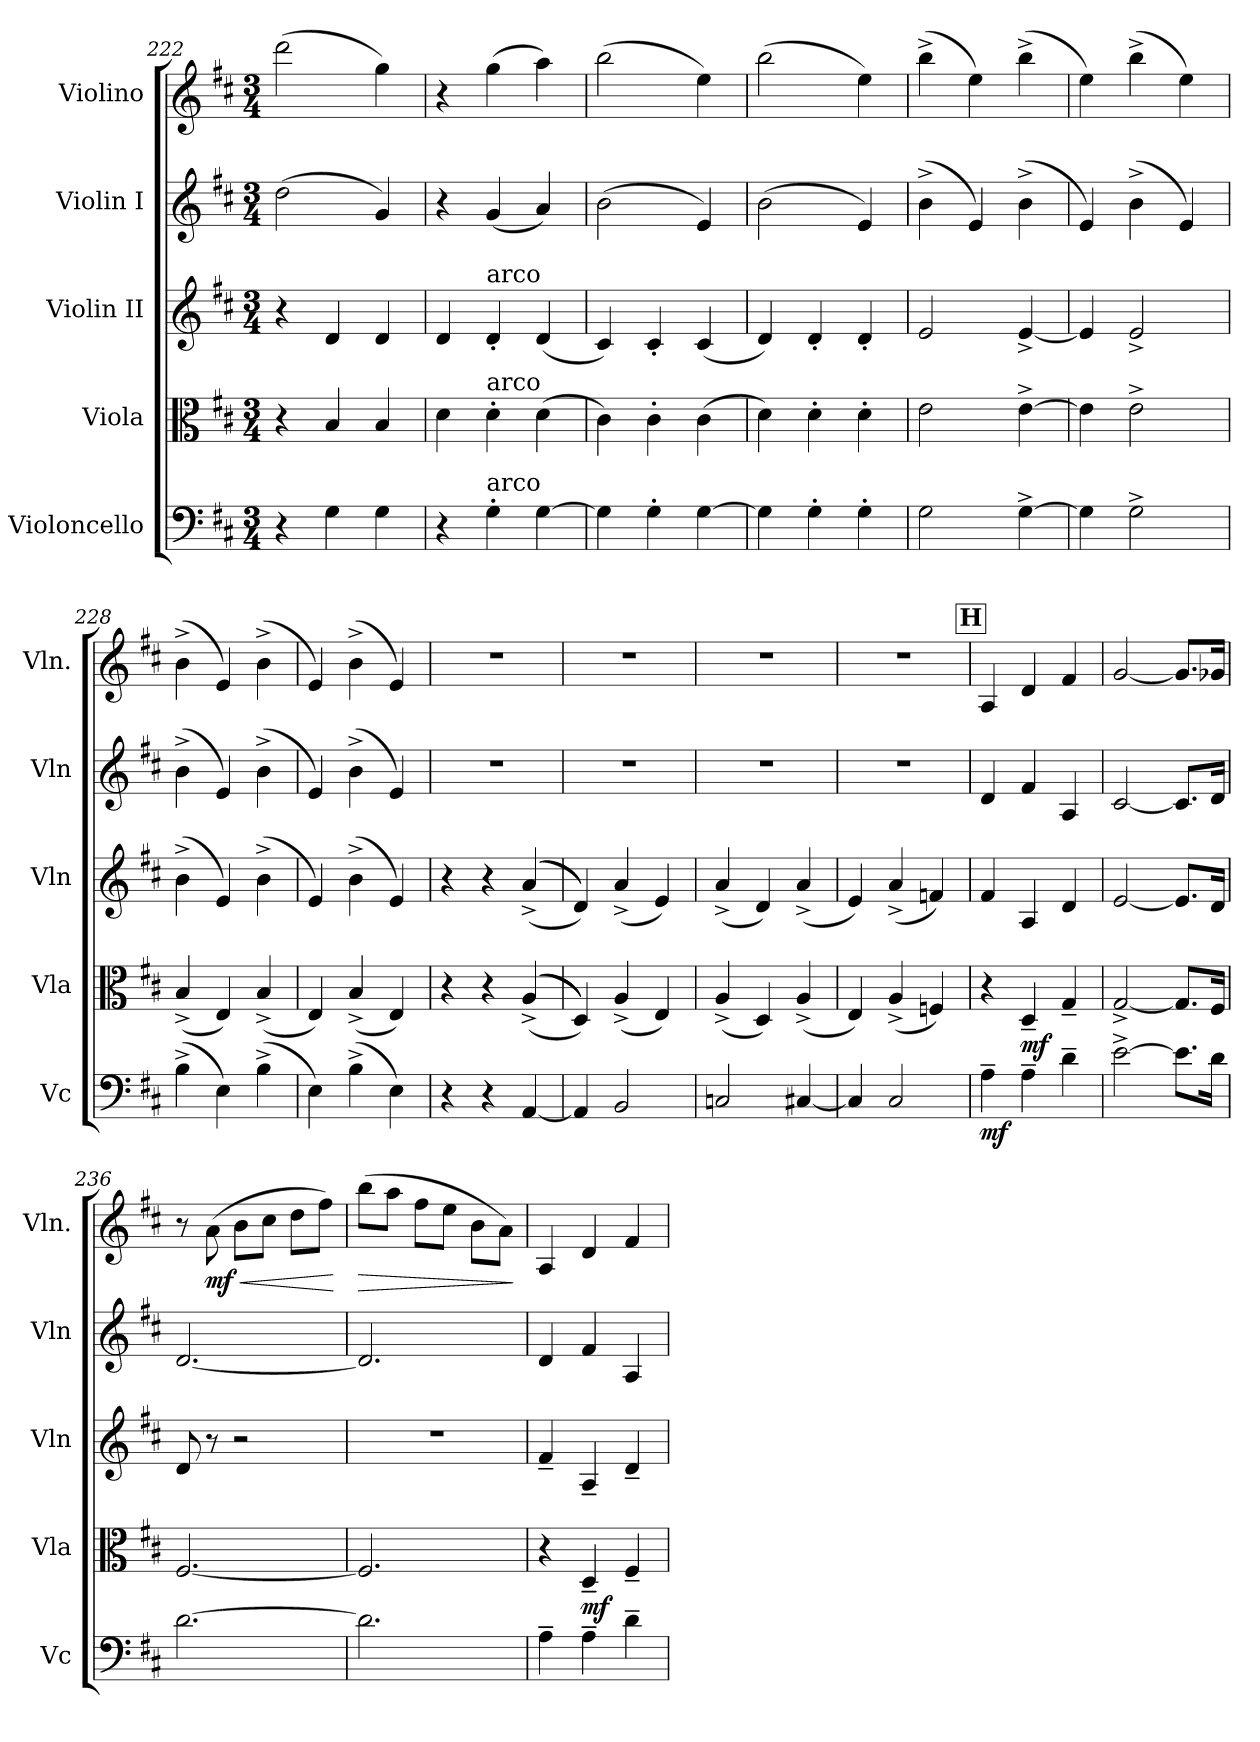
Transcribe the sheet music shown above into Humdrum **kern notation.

**kern	**dynam	**kern	**dynam	**kern	**kern	**kern	**dynam
*part5	*part5	*part4	*part4	*part3	*part2	*part1	*part1
*staff5	*staff5	*staff4	*staff4	*staff3	*staff2	*staff1	*staff1
*I"Violoncello	*	*I"Viola	*	*I"Violin II	*I"Violin I	*I"Violino	*
*I'Vc	*	*I'Vla	*	*I'Vln	*I'Vln	*I'Vln.	*
*clefF4	*	*clefC3	*	*clefG2	*clefG2	*clefG2	*
*k[f#c#]	*	*k[f#c#]	*	*k[f#c#]	*k[f#c#]	*k[f#c#]	*
*M3/4	*	*M3/4	*	*M3/4	*M3/4	*M3/4	*
=222	=222	=222	=222	=222	=222	=222	=222
4r	.	4r	.	4r	(2dd\	(2ddd\	.
4G\	.	4B/	.	4d/	.	.	.
4G\	.	4B/	.	4d/	4g/)	4gg\)	.
=223	=223	=223	=223	=223	=223	=223	=223
4r	.	4d\	.	4d/	4r	4r	.
!	!	!	!	!LO:TX:a:t=arco	!	!	!
!	!	!LO:TX:a:t=arco	!	!	!	!	!
!LO:TX:a:t=arco	!	!	!	!	!	!	!
4G'\	.	4d'\	.	4d'/	(4g/	(4gg\	.
[4G\	.	(4d\	.	(4d/	4a/)	4aa\)	.
=224	=224	=224	=224	=224	=224	=224	=224
4G\]	.	4c#\)	.	4c#/)	(2b\	(2bb\	.
4G'\	.	4c#'\	.	4c#'/	.	.	.
[4G\	.	(4c#\	.	(4c#/	4e/)	4ee\)	.
=225	=225	=225	=225	=225	=225	=225	=225
4G\]	.	4d\)	.	4d/)	(2b\	(2bb\	.
4G'\	.	4d'\	.	4d'/	.	.	.
4G'\	.	4d'\	.	4d'/	4e/)	4ee\)	.
=226	=226	=226	=226	=226	=226	=226	=226
2G\	.	2e\	.	2e/	(4b^\	(4bb^\	.
.	.	.	.	.	4e/)	4ee\)	.
[4G^\	.	[4e^\	.	[4e^/	(4b^\	(4bb^\	.
=227	=227	=227	=227	=227	=227	=227	=227
4G\]	.	4e\]	.	4e/]	4e/)	4ee\)	.
2G^\	.	2e^\	.	2e^/	(4b^\	(4bb^\	.
.	.	.	.	.	4e/)	4ee\)	.
=228	=228	=228	=228	=228	=228	=228	=228
(4B^\	.	(4B^/	.	(4b^\	(4b^\	(4b^\	.
4E\)	.	4E/)	.	4e/)	4e/)	4e/)	.
(4B^\	.	(4B^/	.	(4b^\	(4b^\	(4b^\	.
!!LO:PB:g=z
=229	=229	=229	=229	=229	=229	=229	=229
4E\)	.	4E/)	.	4e/)	4e/)	4e/)	.
(4B^\	.	(4B^/	.	(4b^\	(4b^\	(4b^\	.
4E\)	.	4E/)	.	4e/)	4e/)	4e/)	.
=230	=230	=230	=230	=230	=230	=230	=230
4r	.	4r	.	4r	2.r	2.r	.
4r	.	4r	.	4r	.	.	.
[4AA/	.	(((4A^/	.	(((4a^/	.	.	.
=231	=231	=231	=231	=231	=231	=231	=231
4AA/]	.	4D/)))	.	4d/)))	2.r	2.r	.
2BB/	.	(4A^/	.	(4a^/	.	.	.
.	.	4E/)	.	4e/)	.	.	.
=232	=232	=232	=232	=232	=232	=232	=232
2Cn/	.	(4A^/	.	(4a^/	2.r	2.r	.
.	.	4D/)	.	4d/)	.	.	.
[4C#X/	.	(4A^/	.	(4a^/	.	.	.
=233	=233	=233	=233	=233	=233	=233	=233
4C#/]	.	4E/)	.	4e/)	2.r	2.r	.
2C#/	.	(4A^/	.	(4a^/	.	.	.
.	.	4Fn/)	.	4fn/)	.	.	.
!!LO:REH:place=s1:a:B:fs=14:t=H
=234	=234	=234	=234	=234	=234	=234	=234
!	!LO:DY:b	!	!	!	!	!	!
4A~\	mf	4r	.	4f#/	4d/	4A/	.
!	!	!	!LO:DY:b	!	!	!	!
4A~\	.	4D~/	mf	4A/	4f#/	4d/	.
4d~\	.	4G~/	.	4d/	4A/	4f#/	.
=235	=235	=235	=235	=235	=235	=235	=235
[2e^\	.	[2G^/	.	[2e/	[2c#/	[2g/	.
8.e\L]	.	8.G/L]	.	8.e/L]	8.c#/L]	8.g/L]	.
16d\Jk	.	16F#/Jk	.	16d/Jk	16d/Jk	16g-X/Jk	.
=236	=236	=236	=236	=236	=236	=236	=236
[2.d\	.	[2.F#/	.	8d/	[2.d/	8r	.
!	!	!	!	!	!	!	!LO:HP:b
!	!	!	!	!	!	!	!LO:DY:n=1:b
.	.	.	.	8r	.	(8a\	< mf
.	.	.	.	2r	.	8b\L	.
.	.	.	.	.	.	8cc#\J	.
.	.	.	.	.	.	8dd\L	.
.	.	.	.	.	.	8ff#\J)	.
.	.	.	.	.	.	.	[
=237	=237	=237	=237	=237	=237	=237	=237
!	!	!	!	!	!	!	!LO:HP:b
2.d\]	.	2.F#/]	.	2.r	2.d/]	(8bb\L	>
.	.	.	.	.	.	8aa\J	.
.	.	.	.	.	.	8ff#\L	.
.	.	.	.	.	.	8ee\J	.
.	.	.	.	.	.	8b\L	.
.	.	.	.	.	.	8a\J)	.
.	.	.	.	.	.	.	]
!!LO:LB:g=z
=238	=238	=238	=238	=238	=238	=238	=238
4A~\	.	4r	.	4f#~/	4d/	4A/	.
!	!	!	!LO:DY:b	!	!	!	!
4A~\	.	4D~/	mf	4A~/	4f#/	4d/	.
4d~\	.	4F#~/	.	4d~/	4A/	4f#/	.
=	=	=	=	=	=	=	=
*-	*-	*-	*-	*-	*-	*-	*-
